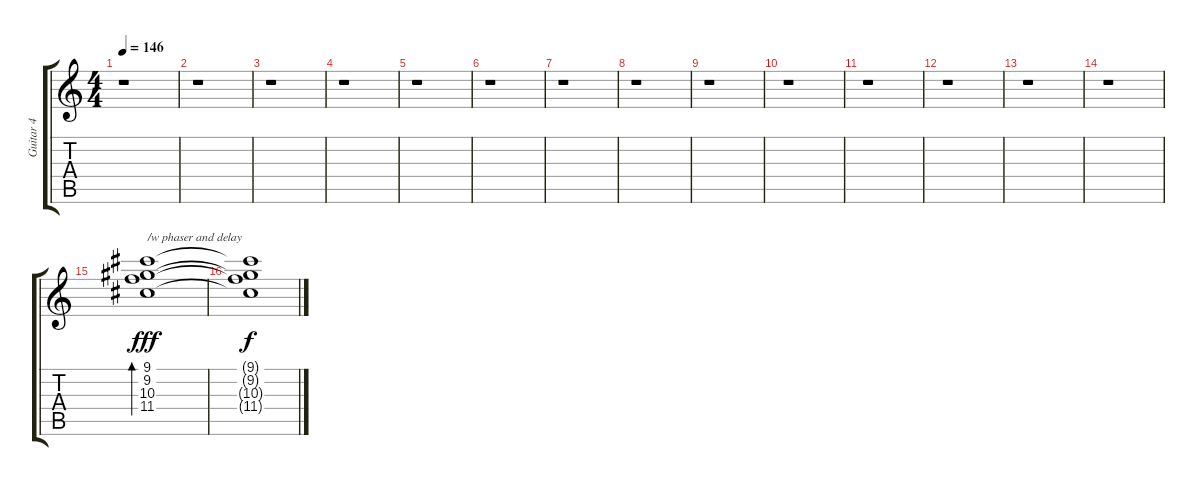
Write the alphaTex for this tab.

\track ("Guitar 4" "Guitar 4") {instrument electricguitarclean}
\staff {score tabs}
\tuning (E4 B3 G3 D3 A2 E2) {hide}
\ts (4 4)
\tempo 146
\clef g2
\ks c
r.1{dy f} |
r.1 |
r.1 |
r.1 |
r.1 |
r.1 |
r.1 |
r.1 |
r.1 |
r.1 |
r.1 |
r.1 |
r.1 |
r.1 |
(9.1 9.2 10.3 11.4).1{bd 240 txt "/w phaser and delay" dy fff} |
(9.1{t} 9.2{t} 10.3{t} 11.4{t}).1{dy f}
